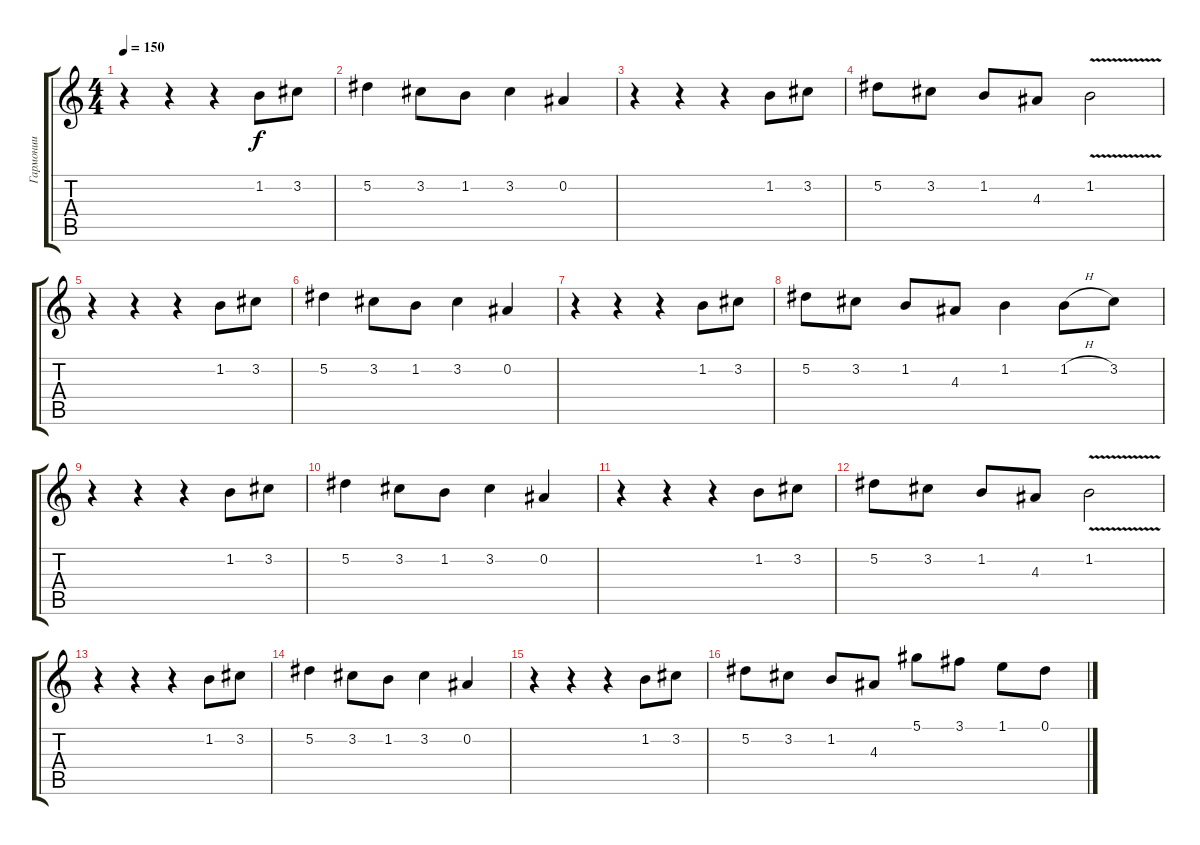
\track ("Гармонии" "Гармонии") {instrument distortionguitar}
\staff {score tabs}
\tuning (Eb4 Bb3 Gb3 Db3 Ab2 Eb2) {hide}
\ts (4 4)
\tempo 150
\clef g2
\ks c
r.4{dy f} r.4 r.4 1.2.8 3.2.8 |
5.2.4 3.2.8 1.2.8 3.2.4 0.2.4 |
r.4 r.4 r.4 1.2.8 3.2.8 |
5.2.8 3.2.8 1.2.8 4.3.8 1.2{v}.2 |
r.4 r.4 r.4 1.2.8 3.2.8 |
5.2.4 3.2.8 1.2.8 3.2.4 0.2.4 |
r.4 r.4 r.4 1.2.8 3.2.8 |
5.2.8 3.2.8 1.2.8 4.3.8 1.2.4 1.2{h}.8 3.2.8 |
r.4 r.4 r.4 1.2.8 3.2.8 |
5.2.4 3.2.8 1.2.8 3.2.4 0.2.4 |
r.4 r.4 r.4 1.2.8 3.2.8 |
5.2.8 3.2.8 1.2.8 4.3.8 1.2{v}.2 |
r.4 r.4 r.4 1.2.8 3.2.8 |
5.2.4 3.2.8 1.2.8 3.2.4 0.2.4 |
r.4 r.4 r.4 1.2.8 3.2.8 |
5.2.8 3.2.8 1.2.8 4.3.8 5.1.8 3.1.8 1.1.8 0.1.8
